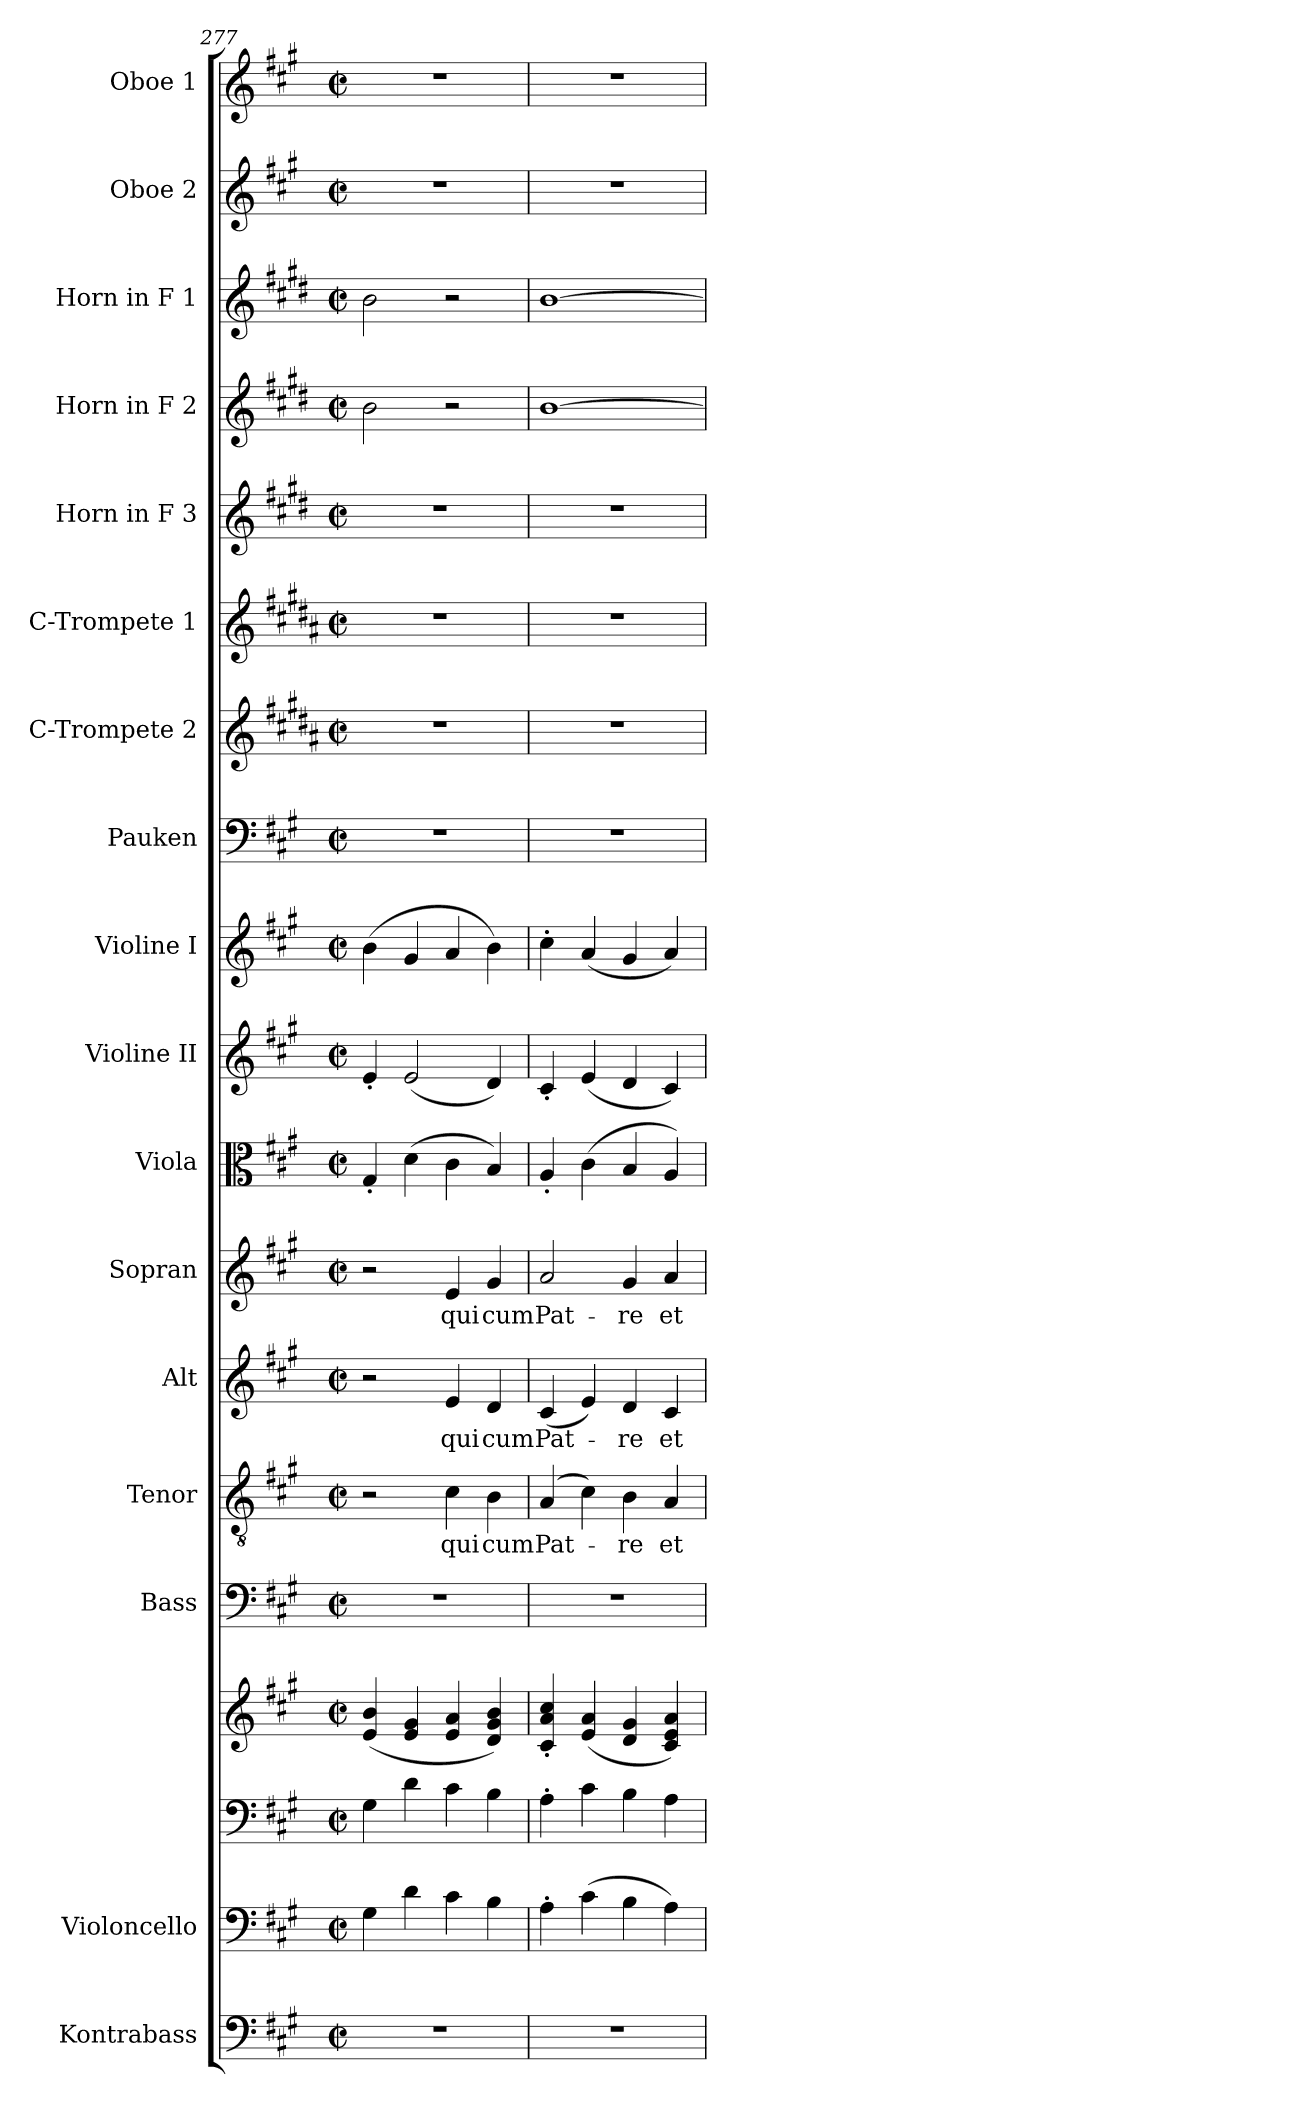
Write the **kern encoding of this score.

**kern	**kern	**kern	**kern	**kern	**kern	**text	**kern	**text	**kern	**text	**kern	**kern	**kern	**kern	**kern	**kern	**kern	**kern	**kern	**kern	**kern
*part18	*part17	*part16	*part16	*part15	*part14	*part14	*part13	*part13	*part12	*part12	*part11	*part10	*part9	*part8	*part7	*part6	*part5	*part4	*part3	*part2	*part1
*staff19	*staff18	*staff17	*staff16	*staff15	*staff14	*staff14	*staff13	*staff13	*staff12	*staff12	*staff11	*staff10	*staff9	*staff8	*staff7	*staff6	*staff5	*staff4	*staff3	*staff2	*staff1
*I"Kontrabass	*I"Violoncello	*	*	*I"Bass	*I"Tenor	*	*I"Alt	*	*I"Sopran	*	*I"Viola	*I"Violine II	*I"Violine I	*I"Pauken	*I"C-Trompete 2	*I"C-Trompete 1	*I"Horn in F 3	*I"Horn in F 2	*I"Horn in F 1	*I"Oboe 2	*I"Oboe 1
*I'Kb.	*I'Vc.	*	*	*I'B.	*I'T.	*	*I'A.	*	*I'S.	*	*I'Vla.	*I'Vl. II	*I'Vl. I	*I'Pk.	*I'C Trp. 2	*I'C Trp. 1	*	*	*	*I'Ob. 2	*I'Ob. 1
*clefF4	*clefF4	*clefF4	*clefG2	*clefF4	*clefGv2	*	*clefG2	*	*clefG2	*	*clefC3	*clefG2	*clefG2	*clefF4	*clefG2	*clefG2	*clefG2	*clefG2	*clefG2	*clefG2	*clefG2
*ITrd7c12	*	*	*	*	*	*	*	*	*	*	*	*	*	*	*ITrd1c2	*ITrd1c2	*ITrd4c7	*ITrd4c7	*ITrd4c7	*	*
*k[f#c#g#]	*k[f#c#g#]	*k[f#c#g#]	*k[f#c#g#]	*k[f#c#g#]	*k[f#c#g#]	*	*k[f#c#g#]	*	*k[f#c#g#]	*	*k[f#c#g#]	*k[f#c#g#]	*k[f#c#g#]	*k[f#c#g#]	*k[f#c#g#]	*k[f#c#g#]	*k[f#c#g#]	*k[f#c#g#]	*k[f#c#g#]	*k[f#c#g#]	*k[f#c#g#]
*A:	*A:	*A:	*A:	*A:	*A:	*	*A:	*	*A:	*	*A:	*A:	*A:	*A:	*A:	*A:	*A:	*A:	*A:	*A:	*A:
*M2/2	*M2/2	*M2/2	*M2/2	*M2/2	*M2/2	*	*M2/2	*	*M2/2	*	*M2/2	*M2/2	*M2/2	*M2/2	*M2/2	*M2/2	*M2/2	*M2/2	*M2/2	*M2/2	*M2/2
*met(c|)	*met(c|)	*met(c|)	*met(c|)	*met(c|)	*met(c|)	*	*met(c|)	*	*met(c|)	*	*met(c|)	*met(c|)	*met(c|)	*met(c|)	*met(c|)	*met(c|)	*met(c|)	*met(c|)	*met(c|)	*met(c|)	*met(c|)
=277	=277	=277	=277	=277	=277	=277	=277	=277	=277	=277	=277	=277	=277	=277	=277	=277	=277	=277	=277	=277	=277
1r	4G#\	4G#\	(<4e/ 4b/	1r	2r	.	2r	.	2r	.	4G#'</	4e'</	(>4b\	1r	1r	1r	1r	2e\	2e\	1r	1r
.	4d\	4d\	4e/ 4g#/	.	.	.	.	.	.	.	(>4d\	(<2e/	4g#/	.	.	.	.	.	.	.	.
!	!	!	!	!	!	!LO:LY:b	!	!LO:LY:b	!	!LO:LY:b	!	!	!	!	!	!	!	!	!	!	!
.	4c#\	4c#\	4e/ 4a/	.	4c#\	qui	4e/	qui	4e/	qui	4c#\	.	4a/	.	.	.	.	2r	2r	.	.
!	!	!	!	!	!	!LO:LY:b	!	!LO:LY:b	!	!LO:LY:b	!	!	!	!	!	!	!	!	!	!	!
.	4B\	4B\	4d/ 4g#/ 4b/)	.	4B\	cum	4d/	cum	4g#/	cum	4B/)	4d/)	4b\)	.	.	.	.	.	.	.	.
=278	=278	=278	=278	=278	=278	=278	=278	=278	=278	=278	=278	=278	=278	=278	=278	=278	=278	=278	=278	=278	=278
!	!	!	!	!	!	!LO:LY:b	!	!LO:LY:b	!	!LO:LY:b	!	!	!	!	!	!	!	!	!	!	!
1r	4A'>\	4A'>\	4c#/'< 4a/'< 4cc#/'<	1r	(4A/	Pat-	(<4c#/	Pat-	2a/	Pat-	4A'</	4c#'</	4cc#'>\	1r	1r	1r	1r	[1e	[1e	1r	1r
.	(>4c#\	4c#\	(<4e/ 4a/	.	4c#\)	.	4e/)	.	.	.	(>4c#\	(<4e/	(<4a/	.	.	.	.	.	.	.	.
!	!	!	!	!	!	!LO:LY:b	!	!LO:LY:b	!	!LO:LY:b	!	!	!	!	!	!	!	!	!	!	!
.	4B\	4B\	4d/ 4g#/	.	4B\	-re	4d/	-re	4g#/	-re	4B/	4d/	4g#/	.	.	.	.	.	.	.	.
!	!	!	!	!	!	!LO:LY:b	!	!LO:LY:b	!	!LO:LY:b	!	!	!	!	!	!	!	!	!	!	!
.	4A\)	4A\	4c#/ 4e/ 4a/)	.	4A/	et	4c#/	et	4a/	et	4A/)	4c#/)	4a/)	.	.	.	.	.	.	.	.
=	=	=	=	=	=	=	=	=	=	=	=	=	=	=	=	=	=	=	=	=	=
*-	*-	*-	*-	*-	*-	*-	*-	*-	*-	*-	*-	*-	*-	*-	*-	*-	*-	*-	*-	*-	*-
